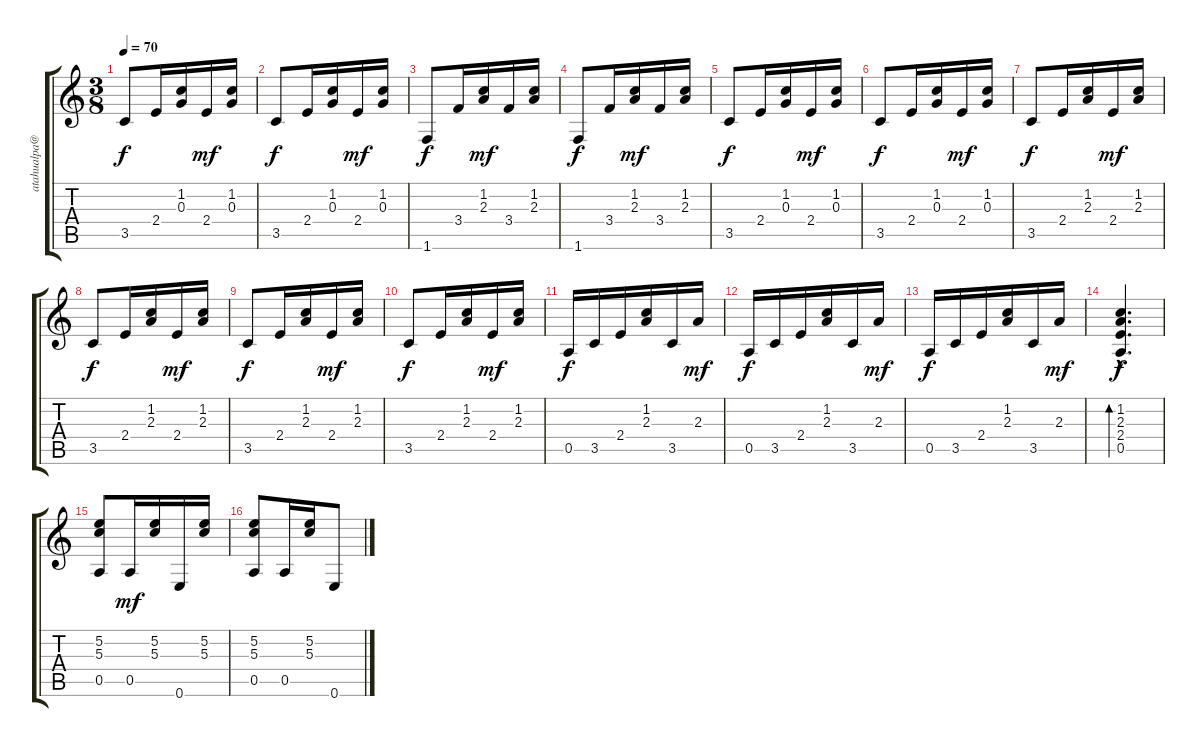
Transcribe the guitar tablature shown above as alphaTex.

\track ("" "atahualpa@") {instrument acousticguitarnylon}
\staff {score tabs}
\tuning (E4 B3 G3 D3 A2 E2) {hide}
\ts (3 8)
\tempo 70
\clef g2
\ks c
3.5.8{dy f} 2.4.16 (1.2 0.3).16 2.4.16{dy mf} (1.2 0.3).16 |
3.5.8{dy f} 2.4.16 (1.2 0.3).16 2.4.16{dy mf} (1.2 0.3).16 |
1.6.8{dy f} 3.4.16 (1.2 2.3).16{dy mf} 3.4.16 (1.2 2.3).16 |
1.6.8{dy f} 3.4.16 (1.2 2.3).16{dy mf} 3.4.16 (1.2 2.3).16 |
3.5.8{dy f} 2.4.16 (1.2 0.3).16 2.4.16{dy mf} (1.2 0.3).16 |
3.5.8{dy f} 2.4.16 (1.2 0.3).16 2.4.16{dy mf} (1.2 0.3).16 |
3.5.8{dy f} 2.4.16 (1.2 2.3).16 2.4.16{dy mf} (1.2 2.3).16 |
3.5.8{dy f} 2.4.16 (1.2 2.3).16 2.4.16{dy mf} (1.2 2.3).16 |
3.5.8{dy f} 2.4.16 (1.2 2.3).16 2.4.16{dy mf} (1.2 2.3).16 |
3.5.8{dy f} 2.4.16 (1.2 2.3).16 2.4.16{dy mf} (1.2 2.3).16 |
0.5.16{dy f} 3.5.16 2.4.16 (1.2 2.3).16 3.5.16 2.3.16{dy mf} |
0.5.16{dy f} 3.5.16 2.4.16 (1.2 2.3).16 3.5.16 2.3.16{dy mf} |
0.5.16{dy f} 3.5.16 2.4.16 (1.2 2.3).16 3.5.16 2.3.16{dy mf} |
(1.2{hac} 2.3{hac} 2.4{hac} 0.5{hac}).4{d bd 120 dy f} |
(5.2 5.3 0.5).8 0.5.16{dy mf} (5.2 5.3).16 0.6.16 (5.2 5.3).16 |
(5.2 5.3 0.5).8 0.5.16 (5.2 5.3).16 0.6.8
